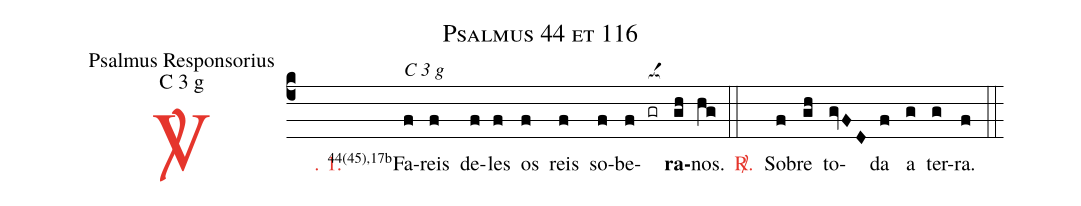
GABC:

name: Psalmus 44 et 116;
office-part: Psalmus Responsorius;
mode: C 3 g;
%%
(c4)

<c><sp>V/</sp>. 1.</c>() <v>\VSup{44(45),17b}</v>Fa(f[alt:C 3 g])reis(f) de(f)les(f) os(f) reis(f) so(f)be(f)<nlba>(gr[ocba:1{])<b>ra</b></nlba>(gh[ocba:0}])nos.(hg)

(::)

<nlba><c><sp>R/</sp>.</c>() So</nlba>(f)bre(gh) to(gvFD)da(f) a(g) ter(g)ra.(f)

(::)
